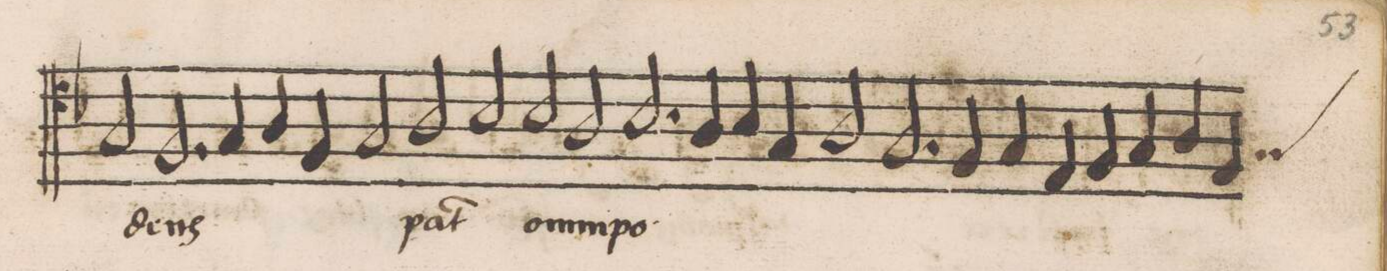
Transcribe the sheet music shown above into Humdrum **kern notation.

**kern	**text
*I"TENOR	*
*clefC4	*
*k[b-]	*
*met(C|)	*
*M2/1	*
2G/	de-
2.F/	-us
4G/	.
4A/	.
4F/	.
=39-	=39-
2G/	.
2A/	pa-
2B-/	-t(er)
2B-/	om-
=40-	=40-
2A/	-ni-
2.B-/	-po-
4A/	.
4B-/	.
4G/	.
=41-	=41-
2A/	.
2.G/	.
4F/	.
4G/	.
4E/	.
=42-	=42-
4F/	.
4G/	.
4A/	.
*custos:G	*
4F/	.
*-	*-
